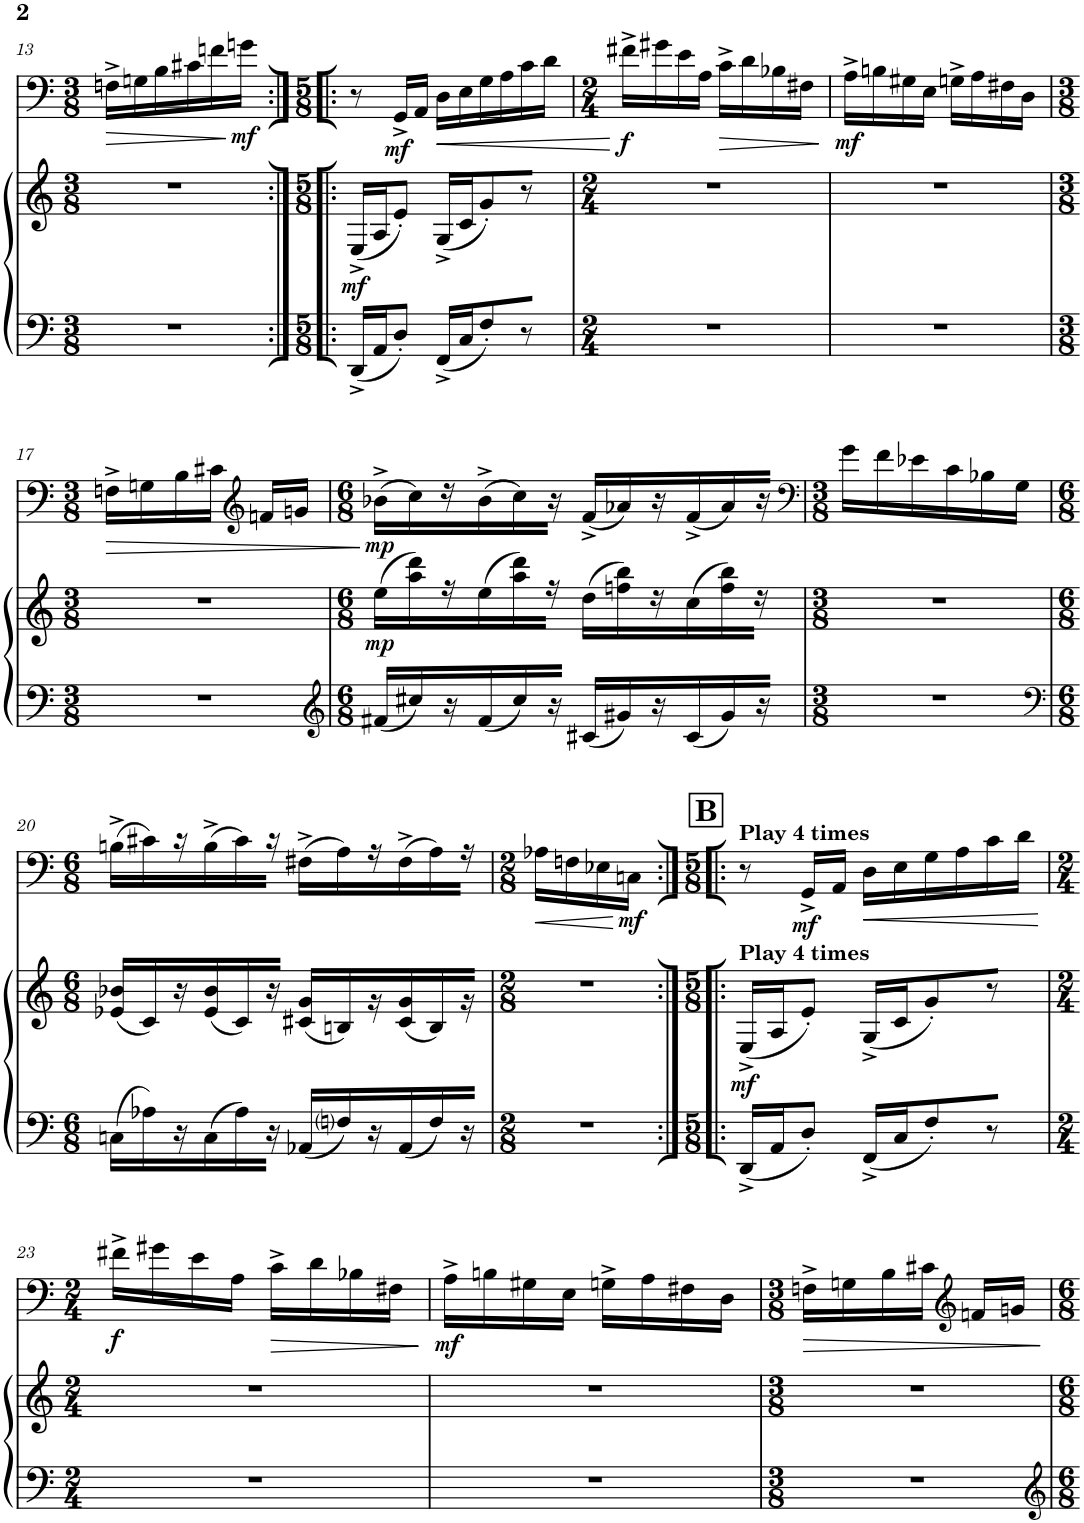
**kern	**kern	**dynam	**kern	**dynam
*part2	*part2	*part2	*part1	*part1
*staff3	*staff2	*staff2/3	*staff1	*staff1
*I"Piano	*	*	*I"Cello	*
*I'Pno	*	*	*	*
!!LO:PB:g=z
*clefF4	*clefG2	*	*clefF4	*
*k[]	*k[]	*	*k[]	*
*M3/8	*M3/8	*	*M3/8	*
=13	=13	=13	=13	=13
!	!	!	!	!LO:HP:b
4.r	4.r	.	16Fn^\LL	>
.	.	.	16Gn\	.
.	.	.	16B\	.
.	.	.	16c#X\	.
.	.	.	16fn\	.
!	!	!	!	!LO:DY:n=1:b
.	.	.	16gn\JJ	] mf
=14:|!|:	=14:|!|:	=14:|!|:	=14:|!|:	=14:|!|:
*M5/8	*M5/8	*	*M5/8	*
!	!	!LO:DY:b	!	!
16DD^/LL	(16E^/LL	mf	8r	.
16AA/J	16A/J	.	.	.
!	!	!	!	!LO:DY:b
8D'/J	8e'/J)	.	16GG^/LL	mf
.	.	.	16AA/JJ	.
!	!	!	!	!LO:HP:b
16FF^/LL	(16G^/LL	.	16D\LL	<
16C/J	16c/J	.	16E\	.
8F'/	8g'/)	.	16G\	.
.	.	.	16A\	.
8r	8r	.	16c\	.
.	.	.	16d\JJ	.
.	.	.	.	[
=15	=15	=15	=15	=15
*M2/4	*M2/4	*	*M2/4	*
!	!	!	!	!LO:DY:b
2r	2r	.	16f#X^\LL	f
.	.	.	16g#X\	.
.	.	.	16e\	.
.	.	.	16A\JJ	.
!	!	!	!	!LO:HP:b
.	.	.	16c^\LL	>
.	.	.	16d\	.
.	.	.	16B-X\	.
.	.	.	16F#X\JJ	.
.	.	.	.	]
=16	=16	=16	=16	=16
!	!	!	!	!LO:DY:b
2r	2r	.	16A^\LL	mf
.	.	.	16Bn\	.
.	.	.	16G#X\	.
.	.	.	16E\JJ	.
.	.	.	16Gn^\LL	.
.	.	.	16A\	.
.	.	.	16F#X\	.
.	.	.	16D\JJ	.
!!LO:LB:g=z
=17	=17	=17	=17	=17
*M3/8	*M3/8	*	*M3/8	*
!	!	!	!	!LO:HP:b
4.r	4.r	.	16Fn^\LL	>
.	.	.	16Gn\	.
.	.	.	16B\	.
.	.	.	16c#X\JJ	.
*	*	*	*clefG2	*
.	.	.	16fn/LL	.
.	.	.	16gn/JJ	.
.	.	.	.	]
=18	=18	=18	=18	=18
*clefG2	*	*	*	*
*M6/8	*M6/8	*	*M6/8	*
!	!	!LO:DY:b	!	!LO:DY:b
16f#X/LL	(16ee\LL	mp	(16b-X^\LL	mp
16cc#X/	16aa\ 16ddd\)	.	16cc\)	.
16r	16r	.	16r	.
16f#/	(16ee\	.	(16b-^\	.
16cc#/	16aa\ 16ddd\)	.	16cc\)	.
16r	16rff	.	16r	.
16c#X/LL	(16dd\LL	.	(16f^/LL	.
16g#X/	16ffn\ 16bb\)	.	16a-X/)	.
16r	16r	.	16r	.
16c#/	(16cc\	.	(16f^/	.
16g#/	16ff\ 16bb\)	.	16a-/)	.
16r	16rdd	.	16r	.
=19	=19	=19	=19	=19
*	*	*	*clefF4	*
*M3/8	*M3/8	*	*M3/8	*
4.r	4.r	.	16g\LL	.
.	.	.	16f\	.
.	.	.	16e-X\	.
.	.	.	16c\	.
.	.	.	16B-X\	.
.	.	.	16G\JJ	.
!!LO:LB:g=z
=20	=20	=20	=20	=20
*clefF4	*	*	*	*
*M6/8	*M6/8	*	*M6/8	*
16Cn\LL	(16e-X/ 16b-X/LL	.	(16Bn^\LL	.
16A-X\	16c/)	.	16c#X\)	.
16r	16r	.	16r	.
16C\	(16e-/ 16b-/	.	(16B^\	.
16A-\	16c/)	.	16c#\)	.
16r	16r	.	16rc	.
16AA-X/LL	(16c#X/ 16g/LL	.	(16F#X^\LL	.
16Fni/	16Bn/)	.	16A\)	.
16r	16r	.	16r	.
16AA-/	(16c#/ 16g/	.	(16F#^\	.
16F/	16B/)	.	16A\)	.
16r	16r	.	16rA	.
=21	=21	=21	=21	=21
*M2/8	*M2/8	*	*M2/8	*
!	!	!	!	!LO:HP:b
4r	4r	.	16A-X\LL	<
.	.	.	16Fn\	.
.	.	.	16E-X\	.
!	!	!	!	!LO:DY:n=1:b
.	.	.	16Cn\JJ	[ mf
!!LO:REH:place=s1:a:B:cj:fs=14:t=B
=22:|!|:	=22:|!|:	=22:|!|:	=22:|!|:	=22:|!|:
*M5/8	*M5/8	*	*M5/8	*
!	!	!	!LO:TX:a:B:t=Play 4 times	!
!	!LO:TX:a:B:t=Play 4 times	!	!	!
!	!	!LO:DY:b	!	!
16DD^/LL	(16E^/LL	mf	8r	.
16AA/J	16A/J	.	.	.
!	!	!	!	!LO:DY:b
8D'/J	8e'/J)	.	16GG^/LL	mf
.	.	.	16AA/JJ	.
!	!	!	!	!LO:HP:b
16FF^/LL	(16G^/LL	.	16D\LL	<
16C/J	16c/J	.	16E\	.
8F'/	8g'/)	.	16G\	.
.	.	.	16A\	.
8r	8r	.	16c\	.
.	.	.	16d\JJ	.
.	.	.	.	[
!!LO:LB:g=z
=23	=23	=23	=23	=23
*M2/4	*M2/4	*	*M2/4	*
!	!	!	!	!LO:DY:b
2r	2r	.	16f#X^\LL	f
.	.	.	16g#X\	.
.	.	.	16e\	.
.	.	.	16A\JJ	.
!	!	!	!	!LO:HP:b
.	.	.	16c^\LL	>
.	.	.	16d\	.
.	.	.	16B-X\	.
.	.	.	16F#X\JJ	.
.	.	.	.	]
=24	=24	=24	=24	=24
!	!	!	!	!LO:DY:b
2r	2r	.	16A^\LL	mf
.	.	.	16Bn\	.
.	.	.	16G#X\	.
.	.	.	16E\JJ	.
.	.	.	16Gn^\LL	.
.	.	.	16A\	.
.	.	.	16F#X\	.
.	.	.	16D\JJ	.
=25	=25	=25	=25	=25
*M3/8	*M3/8	*	*M3/8	*
!	!	!	!	!LO:HP:b
4.r	4.r	.	16Fn^\LL	>
.	.	.	16Gn\	.
.	.	.	16B\	.
.	.	.	16c#X\JJ	.
*	*	*	*clefG2	*
.	.	.	16fn/LL	.
.	.	.	16gn/JJ	.
.	.	.	.	]
=	=	=	=	=
*-	*-	*-	*-	*-
